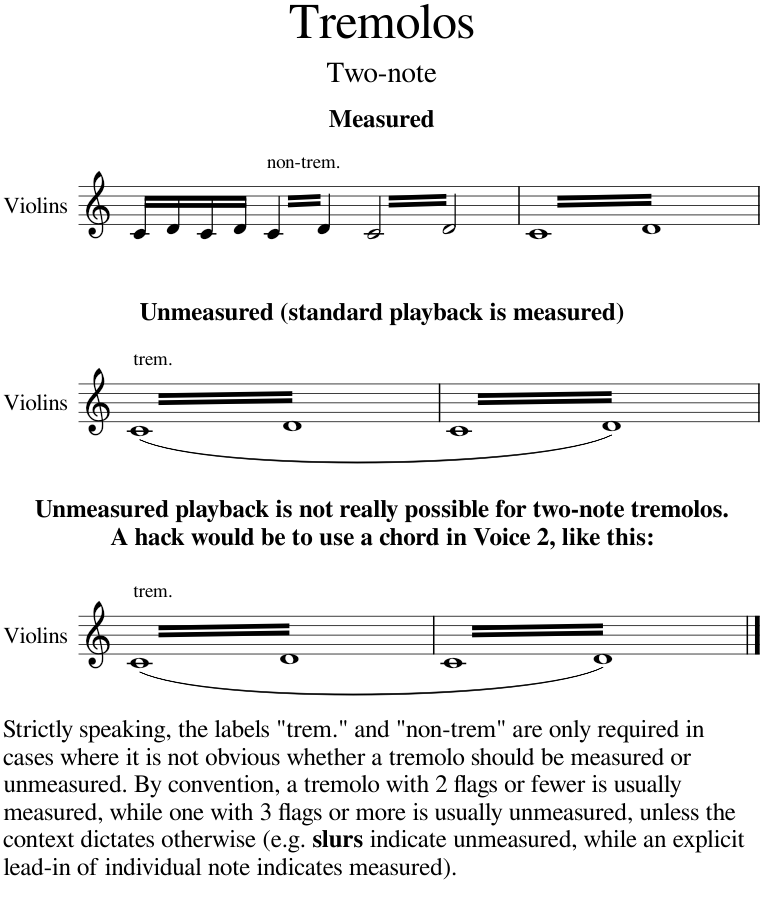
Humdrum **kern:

**kern
*part1
*staff1
*I"Violins
*I'Vlns.
!!LO:PB:g=z
*clefG2
*k[]
*M4/4
*met(c)
=1
!LO:TX:a:B:t=Measured
16c/LL
16d/
16c/
16d/JJ
!LO:TX:a:t=non-trem.
*tremolo
32c/LLL
32d/
32c/
32d/
32c/
32d/
32c/
32d/JJJ
32c/LLL
32d/
32c/
32d/
32c/
32d/
32c/
32d/
32c/
32d/
32c/
32d/
32c/
32d/
32c/
32d/JJJ
=2
32cLLL
32d
32c
32d
32c
32d
32c
32d
32c
32d
32c
32d
32c
32d
32c
32d
32c
32d
32c
32d
32c
32d
32c
32d
32c
32d
32c
32d
32c
32d
32c
32dJJJ
!!LO:LB:g=z
=1
!LO:TX:a:B:t=Unmeasured (standard playback is measured)
!LO:TX:a:t=trem.
(<32cLLL
32d
32c
32d
32c
32d
32c
32d
32c
32d
32c
32d
32c
32d
32c
32d
32c
32d
32c
32d
32c
32d
32c
32d
32c
32d
32c
32d
32c
32d
32c
32dJJJ
=2
32cLLL
32d)
32c
32d)
32c
32d)
32c
32d)
32c
32d)
32c
32d)
32c
32d)
32c
32d)
32c
32d)
32c
32d)
32c
32d)
32c
32d)
32c
32d)
32c
32d)
32c
32d)
32c
32d)JJJ
!!LO:LB:g=z
=1
*^
!LO:TX:a:B:t=Unmeasured playback is not really possible for two-note tremolos.	!
!LO:TX:a:t=A hack would be to use a chord in Voice 2, like this&colon;	!
!LO:TX:b:t=Strictly speaking, the labels "trem." and "non-trem" are only required in	!
!LO:TX:b:t=cases where it is not obvious whether a tremolo should be measured or	!
!LO:TX:b:t=unmeasured. By convention, a tremolo with 2 flags or fewer is usually	!
!LO:TX:b:t=measured, while one with 3 flags or more is usually unmeasured, unless the	!
!LO:TX:b:t=context dictates otherwise (e.g.	!
!LO:TX:b:B:t=slurs	!
!LO:TX:b:t=indicate unmeasured, while an explicit	!
!LO:TX:b:t=lead-in of individual note indicates measured).	!
!LO:TX:a:t=trem.	!
(<32cLLL	[1c [1d
32d	.
32c	.
32d	.
32c	.
32d	.
32c	.
32d	.
32c	.
32d	.
32c	.
32d	.
32c	.
32d	.
32c	.
32d	.
32c	.
32d	.
32c	.
32d	.
32c	.
32d	.
32c	.
32d	.
32c	.
32d	.
32c	.
32d	.
32c	.
32d	.
32c	.
32dJJJ	.
=2	=2
32cLLL	1c] 1d]
32d)	.
32c	.
32d)	.
32c	.
32d)	.
32c	.
32d)	.
32c	.
32d)	.
32c	.
32d)	.
32c	.
32d)	.
32c	.
32d)	.
32c	.
32d)	.
32c	.
32d)	.
32c	.
32d)	.
32c	.
32d)	.
32c	.
32d)	.
32c	.
32d)	.
32c	.
32d)	.
32c	.
32d)JJJ	.
*Xtremolo	*
.	.
.	.
.	.
.	.
.	.
.	.
.	.
.	.
.	.
.	.
.	.
.	.
.	.
.	.
.	.
.	.
*v	*v
==
*-
